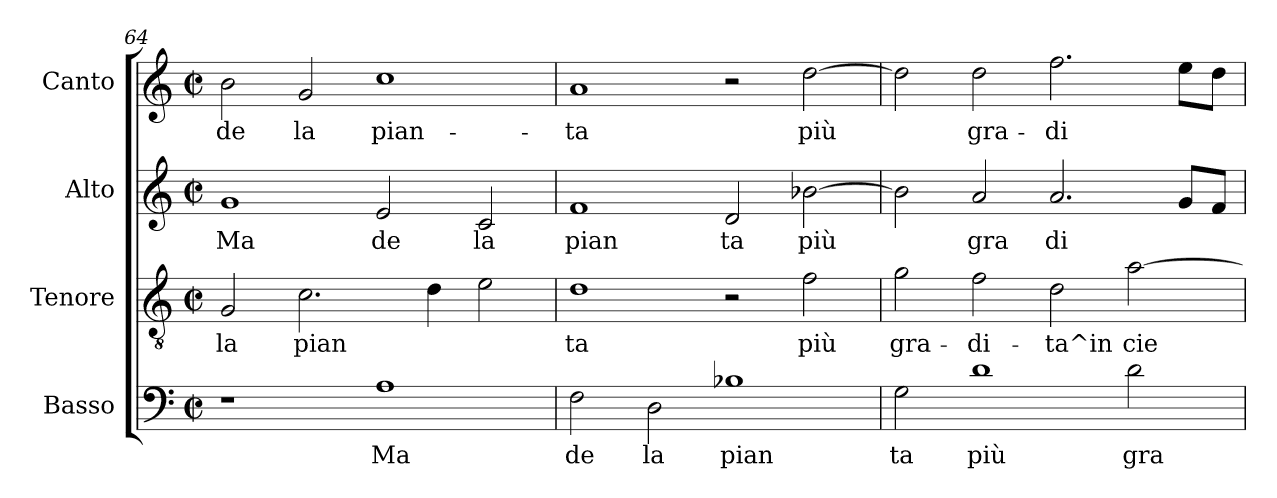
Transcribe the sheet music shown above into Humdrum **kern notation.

**kern	**text	**kern	**text	**kern	**text	**kern	**text
*part4	*part4	*part3	*part3	*part2	*part2	*part1	*part1
*staff4	*staff4	*staff3	*staff3	*staff2	*staff2	*staff1	*staff1
*I"Basso	*	*I"Tenore	*	*I"Alto	*	*I"Canto	*
*I'Basso	*	*I'Tenore	*	*I'Alto	*	*I'Canto	*
*clefF4	*	*clefGv2	*	*clefG2	*	*clefG2	*
*k[]	*	*k[]	*	*k[]	*	*k[]	*
*C:	*	*C:	*	*C:	*	*C:	*
*M2/2	*	*M2/2	*	*M2/2	*	*M2/2	*
*met(c|)	*	*met(c|)	*	*met(c|)	*	*met(c|)	*
=64	=64	=64	=64	=64	=64	=64	=64
!	!	!	!LO:LY:b:cj	!	!LO:LY:b:cj	!	!LO:LY:a:cj
1r	.	2G/	la	1g	Ma	2b\	de
!	!	!	!LO:LY:b:cj	!	!	!	!LO:LY:a:cj
.	.	2.c\	pian-	.	.	2g/	la
!	!LO:LY:b:cj	!	!	!	!LO:LY:b:cj	!	!LO:LY:a:cj
1A	Ma	.	.	2e/	de	1cc	pian-
!	!	!	!LO:LY:b:cj	!	!	!	!
.	.	4d\	--	.	.	.	.
!	!	!	!LO:LY:b:cj	!	!LO:LY:b:cj	!	!
.	.	2e\	--	2c/	la	.	.
=65	=65	=65	=65	=65	=65	=65	=65
!	!LO:LY:b:cj	!	!LO:LY:b:cj	!	!LO:LY:b:cj	!	!LO:LY:a:cj
2F\	de	1d	-ta	1f	pian	1a	-ta
!	!LO:LY:b:cj	!	!	!	!	!	!
2D\	la	.	.	.	.	.	.
!	!LO:LY:b:cj	!	!	!	!LO:LY:b:cj	!	!
1B-X	pian	2r	.	2d/	ta	2r	.
!	!	!	!LO:LY:b:cj	!	!LO:LY:b:cj	!	!LO:LY:a:cj
.	.	2f\	più	[>2b-X\	più	[>2dd\	più
=66	=66	=66	=66	=66	=66	=66	=66
!	!LO:LY:b:cj	!	!LO:LY:b:cj	!	!LO:LY:b:cj	!	!LO:LY:a:cj
2G\	ta	2g\	gra-	2b-\]	.	2dd\]	.
!	!LO:LY:b:cj	!	!LO:LY:b:cj	!	!LO:LY:b:cj	!	!LO:LY:a:cj
1d	più	2f\	-di-	2a/	gra	2dd\	gra-
!	!	!	!LO:LY:b:cj	!	!LO:LY:b:cj	!	!LO:LY:a:cj
.	.	2d\	-ta^in	2.a/	di	2.ff\	-di-
!	!LO:LY:b:cj	!	!LO:LY:b:cj	!	!	!	!
2d\	gra	[>2a\	cie-	.	.	.	.
!	!	!	!	!	!LO:LY:b:cj	!	!LO:LY:a:cj
.	.	.	.	8g/L	.	8ee\L	--
!	!	!	!	!	!LO:LY:b:cj	!	!LO:LY:a:cj
.	.	.	.	8f/J	.	8dd\J	--
=	=	=	=	=	=	=	=
*-	*-	*-	*-	*-	*-	*-	*-
